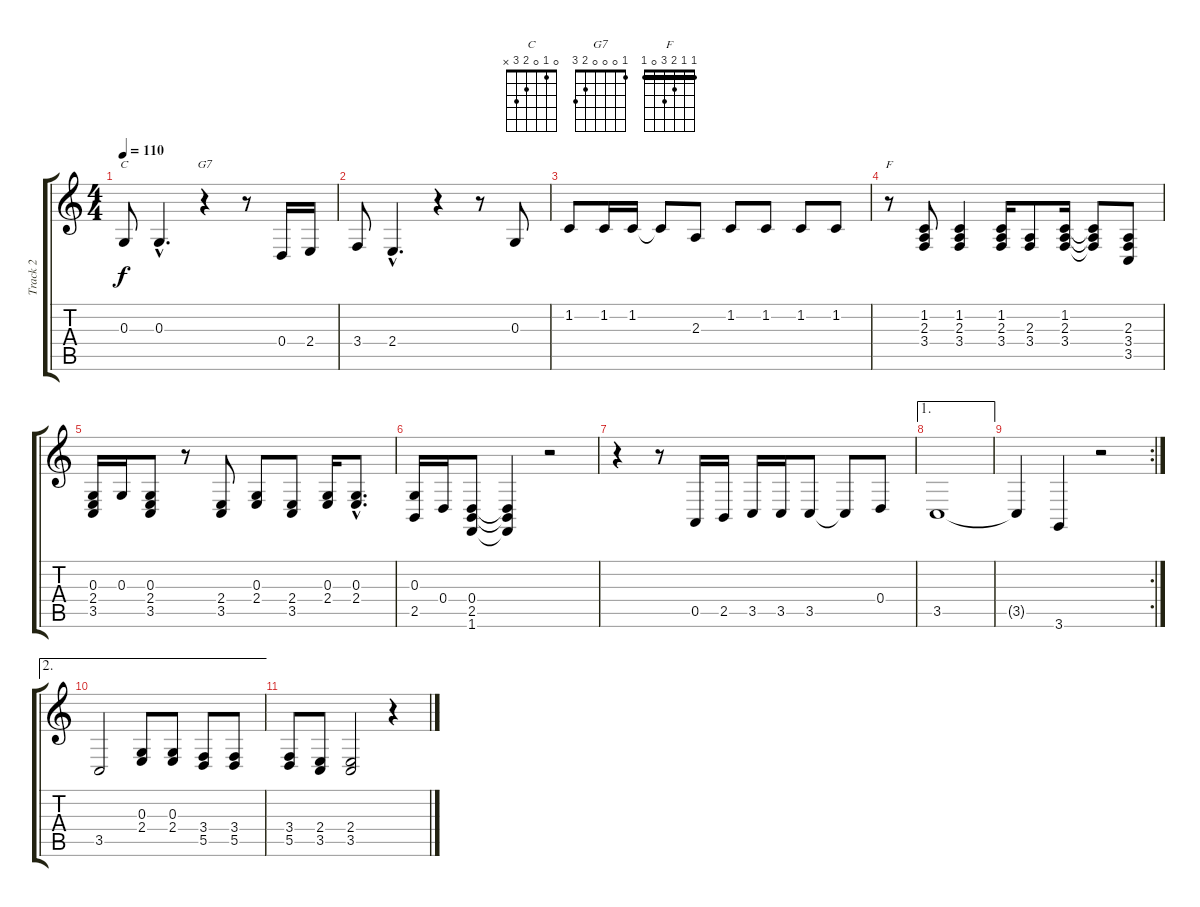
\track ("Track 2" "Track 2") {instrument brightacousticpiano}
\staff {score tabs}
\tuning (E4 B3 G3 D3 A2 E2) {hide}
\chord ("C" 0 1 0 2 3 x)
\chord ("G7" 1 0 0 0 2 3)
\chord ("F" 1 1 2 3 0 1) {barre 1}
\ts (4 4)
\tempo 110
\clef g2
\ks c
0.3.8{ch "C" dy f} 0.3{hac}.4{d} r.4{ch "G7"} r.8 0.4.16 2.4.16 |
3.4.8 2.4{hac}.4{d} r.4 r.8 0.3.8 |
1.2.8 1.2.16 1.2.16 1.2{t}.8 2.3.8 1.2.8 1.2.8 1.2.8 1.2.8 |
r.8{ch "F"} (1.2 2.3 3.4).8 (1.2 2.3 3.4).4 (1.2 2.3 3.4).16 (2.3 3.4).8 (1.2 2.3 3.4).16 (1.2{t} 2.3{t} 3.4{t}).8 (2.3 3.4 3.5).8 |
(0.3 2.4 3.5).16 0.3.16 (0.3 2.4 3.5).8 r.8 (2.4 3.5).8 (0.3 2.4).8 (2.4 3.5).8 (0.3 2.4).16 (0.3{hac} 2.4{hac}).8{d} |
(0.3 2.5).16 0.4.16 (0.4 2.5 1.6).8 (0.4{t} 2.5{t} 1.6{t}).4 r.2 |
r.4 r.8 0.5.16 2.5.16 3.5.16 3.5.16 3.5.8 3.5{t}.8 0.4.8 |
\ae 1
3.5.1 |
\rc 2
3.5{t}.4 3.6.4 r.2 |
\ae 2
3.5.2 (0.3 2.4).8 (0.3 2.4).8 (3.4 5.5).8 (3.4 5.5).8 |
(3.4 5.5).8 (2.4 3.5).8 (2.4 3.5).2 r.4
